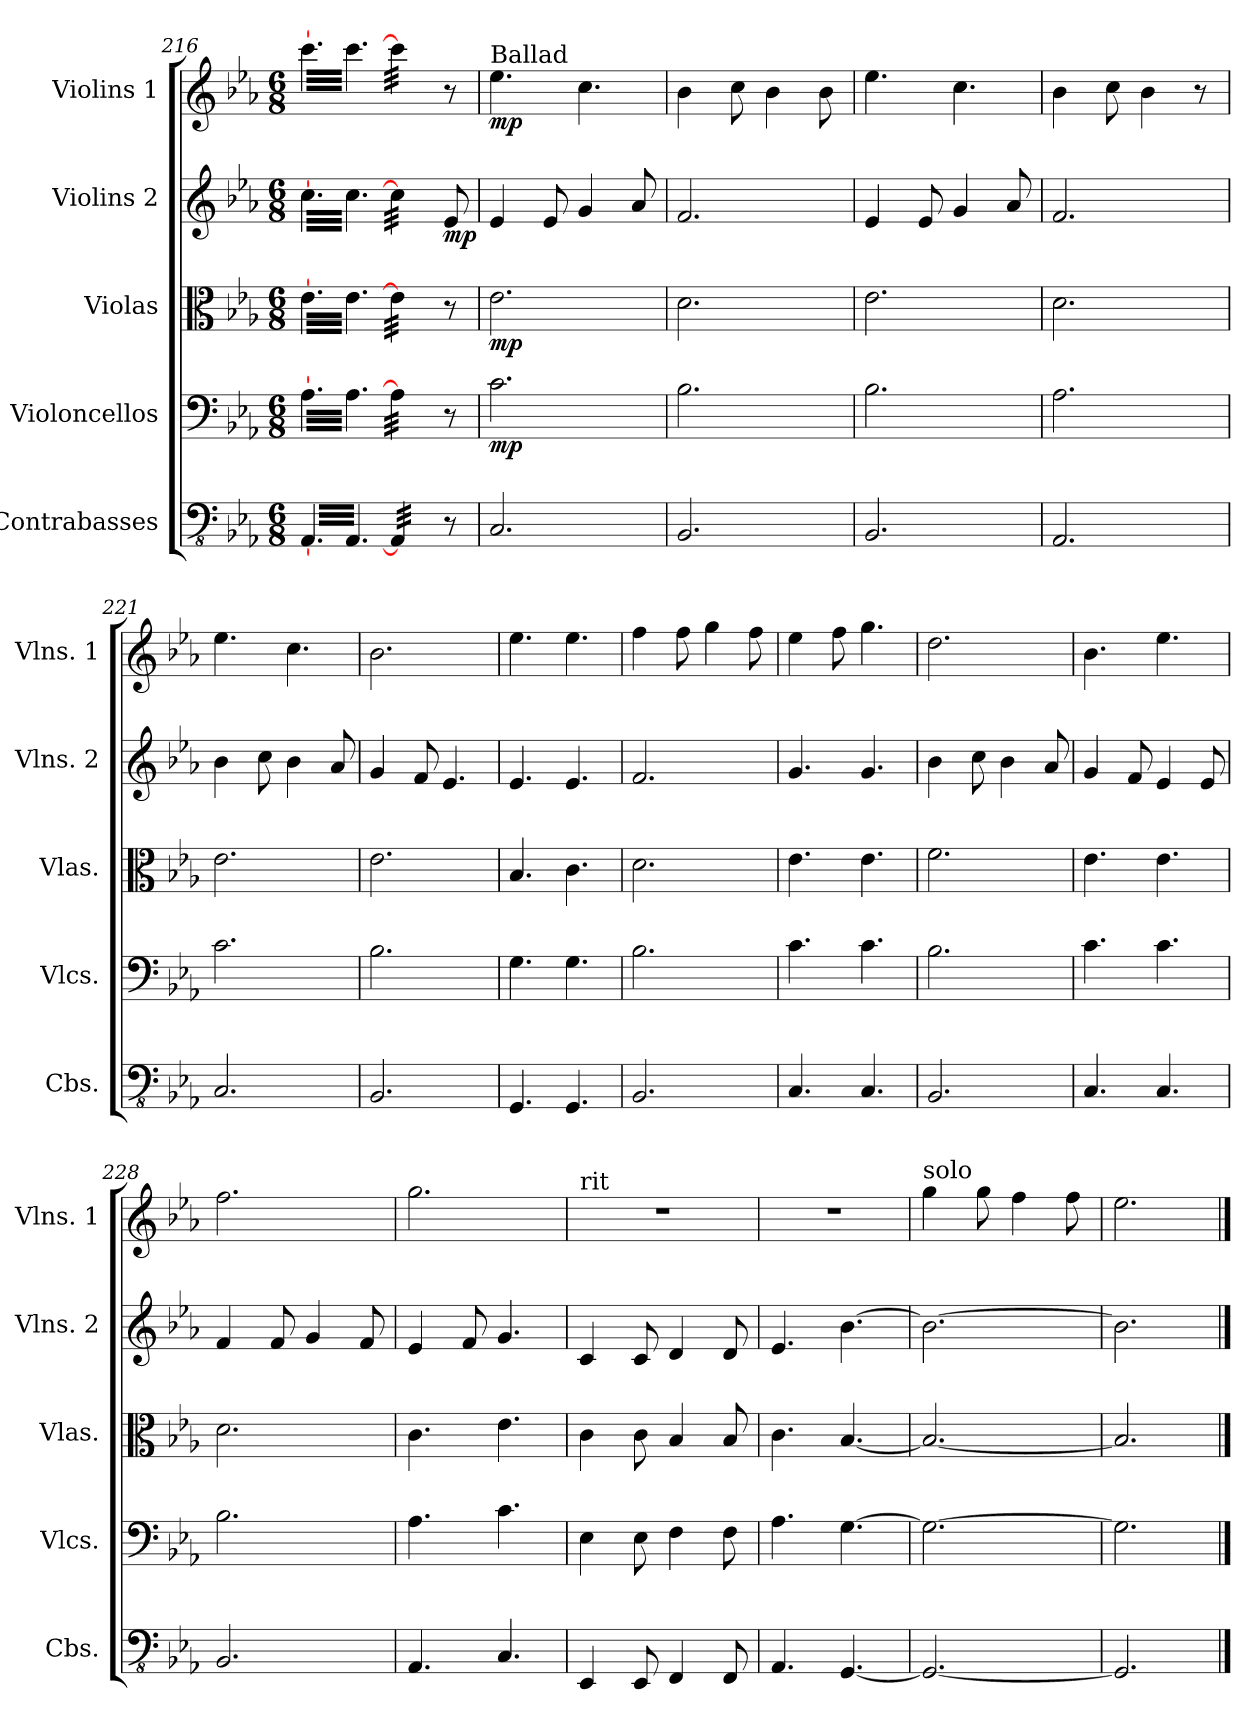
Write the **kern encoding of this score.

**kern	**kern	**dynam	**kern	**dynam	**kern	**dynam	**kern	**dynam
*part5	*part4	*part4	*part3	*part3	*part2	*part2	*part1	*part1
*staff5	*staff4	*staff4	*staff3	*staff3	*staff2	*staff2	*staff1	*staff1
*I"Contrabasses	*I"Violoncellos	*	*I"Violas	*	*I"Violins 2	*	*I"Violins 1	*
*I'Cbs.	*I'Vlcs.	*	*I'Vlas.	*	*I'Vlns. 2	*	*I'Vlns. 1	*
*clefFv4	*clefF4	*	*clefC3	*	*clefG2	*	*clefG2	*
*k[b-e-a-]	*k[b-e-a-]	*	*k[b-e-a-]	*	*k[b-e-a-]	*	*k[b-e-a-]	*
*E-:	*E-:	*	*E-:	*	*E-:	*	*E-:	*
*M6/8	*M6/8	*	*M6/8	*	*M6/8	*	*M6/8	*
=216	=216	=216	=216	=216	=216	=216	=216	=216
*tremolo	*	*	*	*	*	*	*	*
*	*tremolo	*	*	*	*	*	*	*
*	*	*	*tremolo	*	*	*	*	*
*	*	*	*	*	*tremolo	*	*	*
*	*	*	*	*	*	*	*tremolo	*
[32AAA-/LLL	[32A-\LLL	.	[32e-\LLL	.	[32cc\LLL	.	[32ccc\LLL	.
32AAA-/	32A-\	.	32e-\	.	32cc\	.	32ccc\	.
32AAA-/	32A-\	.	32e-\	.	32cc\	.	32ccc\	.
32AAA-/	32A-\	.	32e-\	.	32cc\	.	32ccc\	.
32AAA-/	32A-\	.	32e-\	.	32cc\	.	32ccc\	.
32AAA-/	32A-\	.	32e-\	.	32cc\	.	32ccc\	.
32AAA-/	32A-\	.	32e-\	.	32cc\	.	32ccc\	.
32AAA-/	32A-\	.	32e-\	.	32cc\	.	32ccc\	.
32AAA-/	32A-\	.	32e-\	.	32cc\	.	32ccc\	.
32AAA-/	32A-\	.	32e-\	.	32cc\	.	32ccc\	.
32AAA-/	32A-\	.	32e-\	.	32cc\	.	32ccc\	.
32AAA-/JJJ	32A-\JJJ	.	32e-\JJJ	.	32cc\JJJ	.	32ccc\JJJ	.
32AAA-/]LLL	32A-\]LLL	.	32e-\]LLL	.	32cc\]LLL	.	32ccc\]LLL	.
32AAA-/	32A-\	.	32e-\	.	32cc\	.	32ccc\	.
32AAA-/	32A-\	.	32e-\	.	32cc\	.	32ccc\	.
32AAA-/	32A-\	.	32e-\	.	32cc\	.	32ccc\	.
32AAA-/	32A-\	.	32e-\	.	32cc\	.	32ccc\	.
32AAA-/	32A-\	.	32e-\	.	32cc\	.	32ccc\	.
32AAA-/	32A-\	.	32e-\	.	32cc\	.	32ccc\	.
32AAA-/JJJ	32A-\JJJ	.	32e-\JJJ	.	32cc\JJJ	.	32ccc\JJJ	.
*	*	*	*	*	*	*	*Xtremolo	*
*	*	*	*	*	*Xtremolo	*	*	*
*	*	*	*Xtremolo	*	*	*	*	*
*	*Xtremolo	*	*	*	*	*	*	*
*Xtremolo	*	*	*	*	*	*	*	*
!	!	!	!	!	!	!LO:DY:b	!	!
8r	8r	.	8r	.	8e-/	mp	8r	.
=217	=217	=217	=217	=217	=217	=217	=217	=217
!	!	!	!	!	!	!	!LO:TX:a:t=Ballad	!
!	!	!LO:DY:b	!	!LO:DY:b	!	!	!	!LO:DY:b
2.CC/	2.c\	mp	2.e-\	mp	4e-/	.	4.ee-\	mp
.	.	.	.	.	8e-/	.	.	.
.	.	.	.	.	4g/	.	4.cc\	.
.	.	.	.	.	8a-/	.	.	.
!!LO:PB:g=z
=218	=218	=218	=218	=218	=218	=218	=218	=218
2.BBB-/	2.B-\	.	2.d\	.	2.f/	.	4b-\	.
.	.	.	.	.	.	.	8cc\	.
.	.	.	.	.	.	.	4b-\	.
.	.	.	.	.	.	.	8b-\	.
=219	=219	=219	=219	=219	=219	=219	=219	=219
2.BBB-/	2.B-\	.	2.e-\	.	4e-/	.	4.ee-\	.
.	.	.	.	.	8e-/	.	.	.
.	.	.	.	.	4g/	.	4.cc\	.
.	.	.	.	.	8a-/	.	.	.
=220	=220	=220	=220	=220	=220	=220	=220	=220
2.AAA-/	2.A-\	.	2.d\	.	2.f/	.	4b-\	.
.	.	.	.	.	.	.	8cc\	.
.	.	.	.	.	.	.	4b-\	.
.	.	.	.	.	.	.	8r	.
=221	=221	=221	=221	=221	=221	=221	=221	=221
2.CC/	2.c\	.	2.e-\	.	4b-\	.	4.ee-\	.
.	.	.	.	.	8cc\	.	.	.
.	.	.	.	.	4b-\	.	4.cc\	.
.	.	.	.	.	8a-/	.	.	.
!!LO:PB:g=z
=222	=222	=222	=222	=222	=222	=222	=222	=222
2.BBB-/	2.B-\	.	2.e-\	.	4g/	.	2.b-\	.
.	.	.	.	.	8f/	.	.	.
.	.	.	.	.	4.e-/	.	.	.
=223	=223	=223	=223	=223	=223	=223	=223	=223
4.GGG/	4.G\	.	4.B-/	.	4.e-/	.	4.ee-\	.
4.GGG/	4.G\	.	4.c\	.	4.e-/	.	4.ee-\	.
=224	=224	=224	=224	=224	=224	=224	=224	=224
2.BBB-/	2.B-\	.	2.d\	.	2.f/	.	4ff\	.
.	.	.	.	.	.	.	8ff\	.
.	.	.	.	.	.	.	4gg\	.
.	.	.	.	.	.	.	8ff\	.
=225	=225	=225	=225	=225	=225	=225	=225	=225
4.CC/	4.c\	.	4.e-\	.	4.g/	.	4ee-\	.
.	.	.	.	.	.	.	8ff\	.
4.CC/	4.c\	.	4.e-\	.	4.g/	.	4.gg\	.
!!LO:PB:g=z
=226	=226	=226	=226	=226	=226	=226	=226	=226
2.BBB-/	2.B-\	.	2.f\	.	4b-\	.	2.dd\	.
.	.	.	.	.	8cc\	.	.	.
.	.	.	.	.	4b-\	.	.	.
.	.	.	.	.	8a-/	.	.	.
=227	=227	=227	=227	=227	=227	=227	=227	=227
4.CC/	4.c\	.	4.e-\	.	4g/	.	4.b-\	.
.	.	.	.	.	8f/	.	.	.
4.CC/	4.c\	.	4.e-\	.	4e-/	.	4.ee-\	.
.	.	.	.	.	8e-/	.	.	.
=228	=228	=228	=228	=228	=228	=228	=228	=228
2.BBB-/	2.B-\	.	2.d\	.	4f/	.	2.ff\	.
.	.	.	.	.	8f/	.	.	.
.	.	.	.	.	4g/	.	.	.
.	.	.	.	.	8f/	.	.	.
=229	=229	=229	=229	=229	=229	=229	=229	=229
4.AAA-/	4.A-\	.	4.c\	.	4e-/	.	2.gg\	.
.	.	.	.	.	8f/	.	.	.
4.CC/	4.c\	.	4.e-\	.	4.g/	.	.	.
=230	=230	=230	=230	=230	=230	=230	=230	=230
!	!	!	!	!	!	!	!LO:TX:a:t=rit	!
4EEE-/	4E-\	.	4c\	.	4c/	.	2.r	.
8EEE-/	8E-\	.	8c\	.	8c/	.	.	.
4FFF/	4F\	.	4B-/	.	4d/	.	.	.
8FFF/	8F\	.	8B-/	.	8d/	.	.	.
=231	=231	=231	=231	=231	=231	=231	=231	=231
4.AAA-/	4.A-\	.	4.c\	.	4.e-/	.	2.r	.
[4.GGG/	[4.G\	.	[4.B-/	.	[4.b-\	.	.	.
!!LO:PB:g=z
=232	=232	=232	=232	=232	=232	=232	=232	=232
!	!	!	!	!	!	!	!LO:TX:a:t=solo	!
2.GGG/_	2.G\_	.	2.B-/_	.	2.b-\_	.	4gg\	.
.	.	.	.	.	.	.	8gg\	.
.	.	.	.	.	.	.	4ff\	.
.	.	.	.	.	.	.	8ff\	.
=233	=233	=233	=233	=233	=233	=233	=233	=233
2.GGG/]	2.G\]	.	2.B-/]	.	2.b-\]	.	2.ee-\	.
==	==	==	==	==	==	==	==	==
*-	*-	*-	*-	*-	*-	*-	*-	*-
